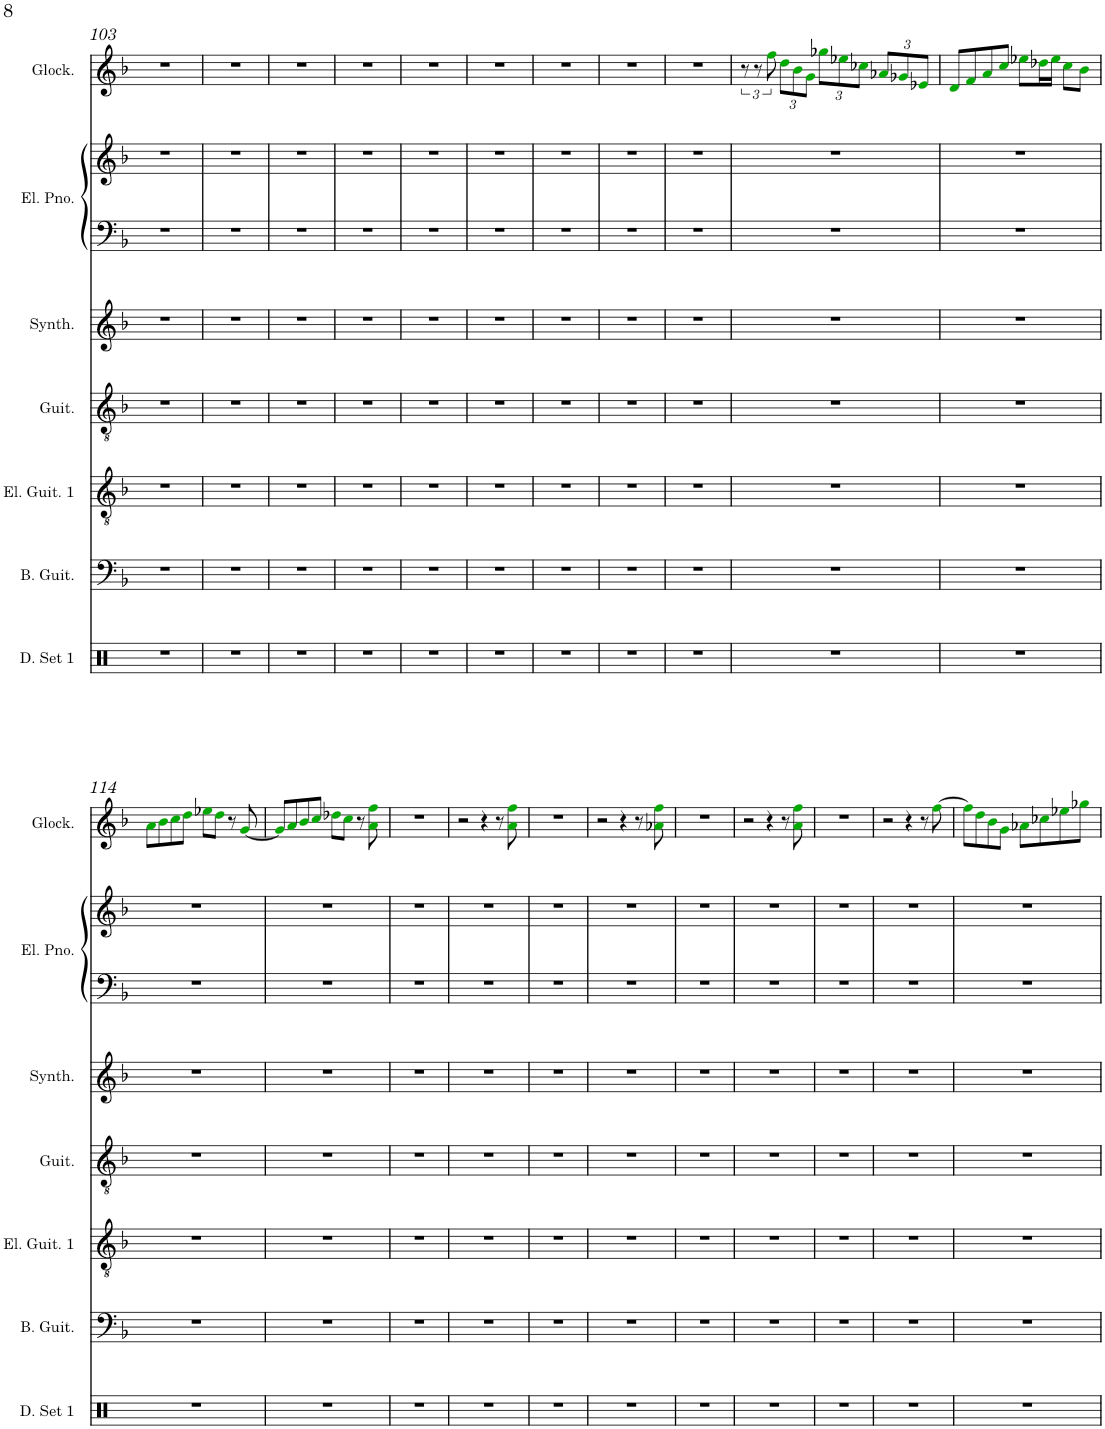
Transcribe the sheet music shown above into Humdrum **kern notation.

**kern	**kern	**kern	**kern	**kern	**kern	**kern	**kern
*part7	*part6	*part5	*part4	*part3	*part2	*part2	*part1
*staff8	*staff7	*staff6	*staff5	*staff4	*staff3	*staff2	*staff1
*I"Drumset 1	*I"Bass Guitar	*I"Electric Guitar 1	*I"Guitar	*I"Square Synthesizer	*I"Electric Piano	*	*I"Glockenspiel
*I'D. Set 1	*I'B. Guit.	*I'El. Guit. 1	*I'Guit.	*I'Synth.	*I'El. Pno.	*	*I'Glock.
!!LO:PB:g=z
*clefX	*clefF4	*clefGv2	*clefGv2	*clefG2	*clefF4	*clefG2	*clefG2
*	*Trd7c12	*	*	*	*	*	*Trd-14c-24
*k[]	*k[b-]	*k[b-]	*k[b-]	*k[b-]	*k[b-]	*k[b-]	*k[b-]
*M4/4	*M4/4	*M4/4	*M4/4	*M4/4	*M4/4	*M4/4	*M4/4
=103	=103	=103	=103	=103	=103	=103	=103
1r	1r	1r	1r	1r	1r	1r	1r
=104	=104	=104	=104	=104	=104	=104	=104
1r	1r	1r	1r	1r	1r	1r	1r
=105	=105	=105	=105	=105	=105	=105	=105
1r	1r	1r	1r	1r	1r	1r	1r
=106	=106	=106	=106	=106	=106	=106	=106
1r	1r	1r	1r	1r	1r	1r	1r
=107	=107	=107	=107	=107	=107	=107	=107
1r	1r	1r	1r	1r	1r	1r	1r
=108	=108	=108	=108	=108	=108	=108	=108
1r	1r	1r	1r	1r	1r	1r	1r
=109	=109	=109	=109	=109	=109	=109	=109
1r	1r	1r	1r	1r	1r	1r	1r
=110	=110	=110	=110	=110	=110	=110	=110
1r	1r	1r	1r	1r	1r	1r	1r
=111	=111	=111	=111	=111	=111	=111	=111
1r	1r	1r	1r	1r	1r	1r	1r
=112	=112	=112	=112	=112	=112	=112	=112
1r	1r	1r	1r	1r	1r	1r	12r
.	.	.	.	.	.	.	12r
.	.	.	.	.	.	.	12ffi\
*	*	*	*	*	*	*	*Xbrackettup
.	.	.	.	.	.	.	12ddi\L
.	.	.	.	.	.	.	12b-i\
.	.	.	.	.	.	.	12gi\J
.	.	.	.	.	.	.	12gg-Xi\L
.	.	.	.	.	.	.	12ee-Xi\
.	.	.	.	.	.	.	12cc-Xi\J
.	.	.	.	.	.	.	12a-Xi/L
.	.	.	.	.	.	.	12g-Xi/
.	.	.	.	.	.	.	12e-Xi/J
=113	=113	=113	=113	=113	=113	=113	=113
1r	1r	1r	1r	1r	1r	1r	8di/L
.	.	.	.	.	.	.	8fi/
.	.	.	.	.	.	.	8ai/
.	.	.	.	.	.	.	8cci/J
.	.	.	.	.	.	.	8ee-Xi\L
.	.	.	.	.	.	.	16dd-Xi\L
.	.	.	.	.	.	.	16ee-i\JJ
.	.	.	.	.	.	.	8cci\L
.	.	.	.	.	.	.	8b-i\J
!!LO:LB:g=z
=114	=114	=114	=114	=114	=114	=114	=114
1r	1r	1r	1r	1r	1r	1r	8ai\L
.	.	.	.	.	.	.	8b-i\
.	.	.	.	.	.	.	8cci\
.	.	.	.	.	.	.	8ddi\J
.	.	.	.	.	.	.	8ee-Xi\L
.	.	.	.	.	.	.	8ddi\J
.	.	.	.	.	.	.	8r
.	.	.	.	.	.	.	[8gi/
=115	=115	=115	=115	=115	=115	=115	=115
1r	1r	1r	1r	1r	1r	1r	8gi/L]
.	.	.	.	.	.	.	8ai/
.	.	.	.	.	.	.	8b-i/
.	.	.	.	.	.	.	8cci/J
.	.	.	.	.	.	.	8dd-Xi\L
.	.	.	.	.	.	.	8cci\J
.	.	.	.	.	.	.	8r
.	.	.	.	.	.	.	8ai\ 8ffi\
=116	=116	=116	=116	=116	=116	=116	=116
1r	1r	1r	1r	1r	1r	1r	1r
=117	=117	=117	=117	=117	=117	=117	=117
1r	1r	1r	1r	1r	1r	1r	2r
.	.	.	.	.	.	.	4r
.	.	.	.	.	.	.	8r
.	.	.	.	.	.	.	8ai\ 8ffi\
=118	=118	=118	=118	=118	=118	=118	=118
1r	1r	1r	1r	1r	1r	1r	1r
=119	=119	=119	=119	=119	=119	=119	=119
1r	1r	1r	1r	1r	1r	1r	2r
.	.	.	.	.	.	.	4r
.	.	.	.	.	.	.	8r
.	.	.	.	.	.	.	8a-Xi\ 8ffi\
=120	=120	=120	=120	=120	=120	=120	=120
1r	1r	1r	1r	1r	1r	1r	1r
=121	=121	=121	=121	=121	=121	=121	=121
1r	1r	1r	1r	1r	1r	1r	2r
.	.	.	.	.	.	.	4r
.	.	.	.	.	.	.	8r
.	.	.	.	.	.	.	8ai\ 8ffi\
=122	=122	=122	=122	=122	=122	=122	=122
1r	1r	1r	1r	1r	1r	1r	1r
=123	=123	=123	=123	=123	=123	=123	=123
1r	1r	1r	1r	1r	1r	1r	2r
.	.	.	.	.	.	.	4r
.	.	.	.	.	.	.	8r
.	.	.	.	.	.	.	[8ffi\
=124	=124	=124	=124	=124	=124	=124	=124
1r	1r	1r	1r	1r	1r	1r	8ffi\L]
.	.	.	.	.	.	.	8ddi\
.	.	.	.	.	.	.	8b-i\
.	.	.	.	.	.	.	8gi\J
.	.	.	.	.	.	.	8a-Xi\L
.	.	.	.	.	.	.	8cc-Xi\
.	.	.	.	.	.	.	8ee-Xi\
.	.	.	.	.	.	.	8gg-Xi\J
=	=	=	=	=	=	=	=
*-	*-	*-	*-	*-	*-	*-	*-
